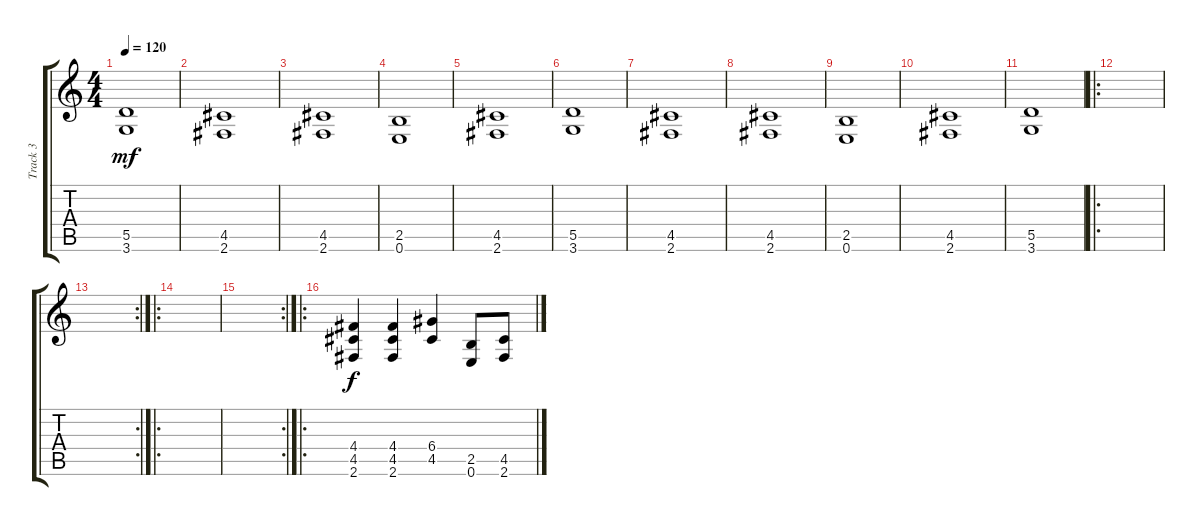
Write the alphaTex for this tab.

\track ("Track 3" "Track 3") {instrument distortionguitar}
\staff {score tabs}
\tuning (E4 B3 G3 D3 A2 E2) {hide}
\ts (4 4)
\tempo 120
\clef g2
\ks c
(5.5 3.6).1{dy mf} |
(4.5 2.6).1 |
(4.5 2.6).1 |
(2.5 0.6).1 |
(4.5 2.6).1 |
(5.5 3.6).1 |
(4.5 2.6).1 |
(4.5 2.6).1 |
(2.5 0.6).1 |
(4.5 2.6).1 |
(5.5 3.6).1 |
\ro
|
\rc 2
|
\ro
|
\rc 2
|
\ro
(4.4 4.5 2.6).4{dy f} (4.4 4.5 2.6).4 (6.4 4.5).4 (2.5 0.6).8 (4.5 2.6).8
